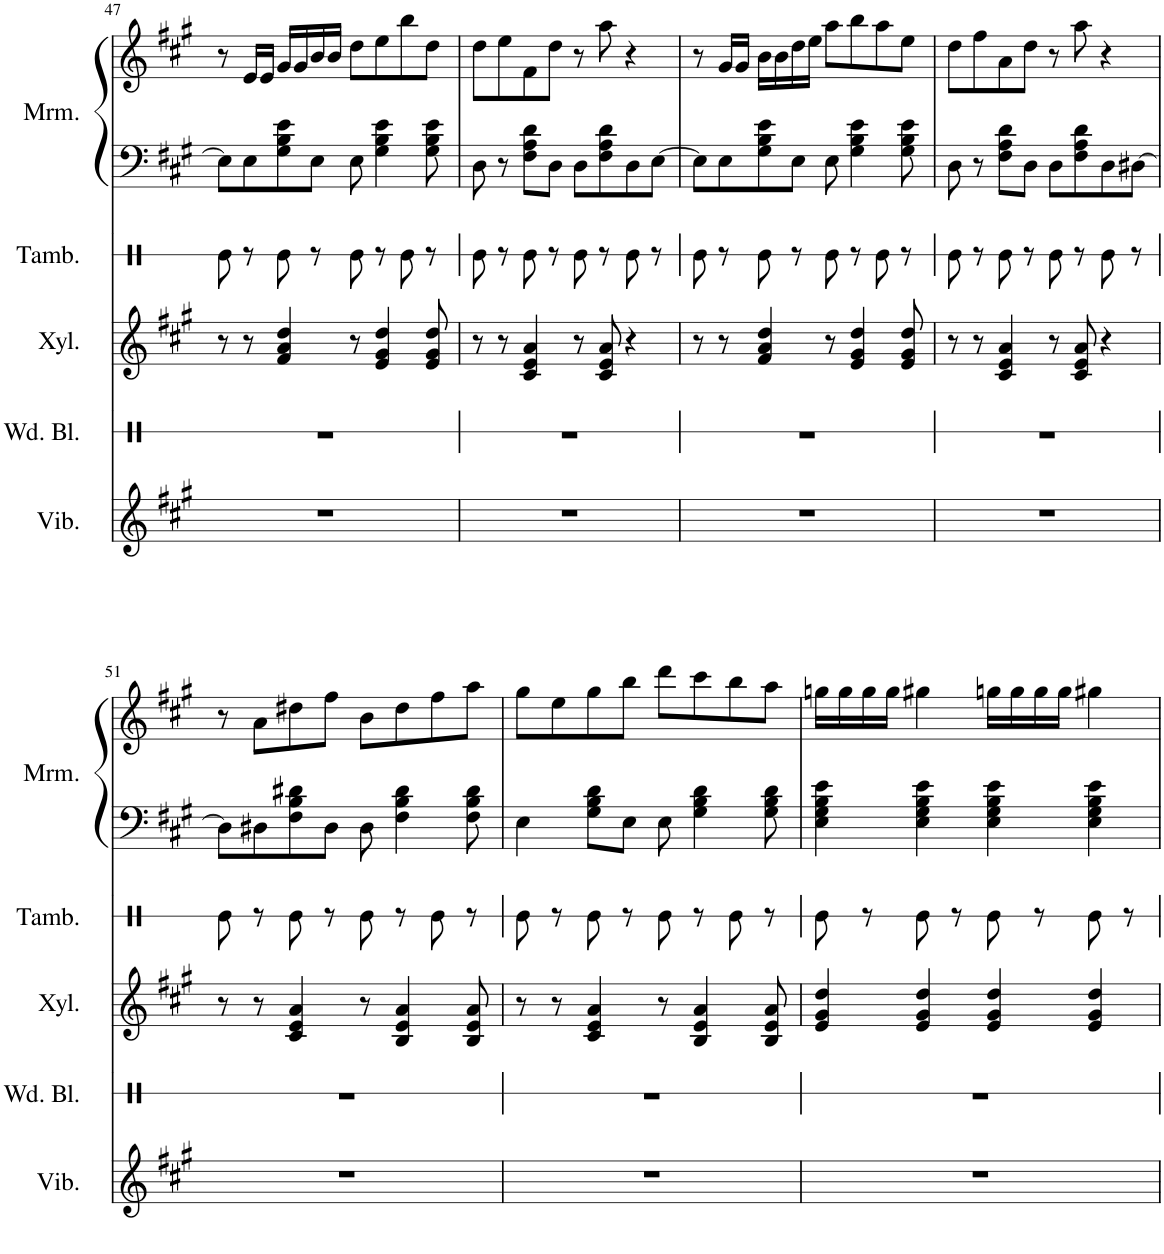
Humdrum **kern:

**kern	**kern	**kern	**kern	**kern	**kern
*part5	*part4	*part3	*part2	*part1	*part1
*staff6	*staff5	*staff4	*staff3	*staff2	*staff1
*I"Vibraphone	*I"Wood Blocks	*I"Xylophone	*I"Tambourine	*I"Marimba	*
*I'Vib.	*I'Wd. Bl.	*I'Xyl.	*I'Tamb.	*I'Mrm.	*
!!LO:PB:g=z
*clefG2	*clefX	*clefG2	*clefX	*clefF4	*clefG2
*	*	*Trd-7c-12	*	*	*
*k[f#c#g#]	*k[]	*k[f#c#g#]	*k[]	*k[f#c#g#]	*k[f#c#g#]
*M4/4	*M4/4	*M4/4	*M4/4	*M4/4	*M4/4
=47	=47	=47	=47	=47	=47
1r	1r	8r	8Re\	8E\L]	8r
.	.	8r	8r	8E\	16e/LL
.	.	.	.	.	16e/JJ
.	.	4f#/ 4a/ 4dd/	8Re\	8G#\ 8B\ 8e\	16g#/LL
.	.	.	.	.	16g#/
.	.	.	8r	8E\J	16b/
.	.	.	.	.	16b/JJ
.	.	8r	8Re\	8E\	8dd\L
.	.	4e/ 4g#/ 4dd/	8r	4G#\ 4B\ 4e\	8ee\
.	.	.	8Re\	.	8bb\
.	.	8e/ 8g#/ 8dd/	8r	8G#\ 8B\ 8e\	8dd\J
=48	=48	=48	=48	=48	=48
1r	1r	8r	8Re\	8D\	8dd\L
.	.	8r	8r	8r	8ee\
.	.	4c#/ 4e/ 4a/	8Re\	8F#\ 8A\ 8d\L	8f#\
.	.	.	8r	8D\J	8dd\J
.	.	8r	8Re\	8D\L	8r
.	.	8c#/ 8e/ 8a/	8r	8F#\ 8A\ 8d\	8aa\
.	.	4r	8Re\	8D\	4r
.	.	.	8r	[8E\J	.
=49	=49	=49	=49	=49	=49
1r	1r	8r	8Re\	8E\L]	8r
.	.	8r	8r	8E\	16g#/LL
.	.	.	.	.	16g#/JJ
.	.	4f#/ 4a/ 4dd/	8Re\	8G#\ 8B\ 8e\	16b\LL
.	.	.	.	.	16b\
.	.	.	8r	8E\J	16dd\
.	.	.	.	.	16ee\JJ
.	.	8r	8Re\	8E\	8aa\L
.	.	4e/ 4g#/ 4dd/	8r	4G#\ 4B\ 4e\	8bb\
.	.	.	8Re\	.	8aa\
.	.	8e/ 8g#/ 8dd/	8r	8G#\ 8B\ 8e\	8ee\J
=50	=50	=50	=50	=50	=50
1r	1r	8r	8Re\	8D\	8dd\L
.	.	8r	8r	8r	8ff#\
.	.	4c#/ 4e/ 4a/	8Re\	8F#\ 8A\ 8d\L	8a\
.	.	.	8r	8D\J	8dd\J
.	.	8r	8Re\	8D\L	8r
.	.	8c#/ 8e/ 8a/	8r	8F#\ 8A\ 8d\	8aa\
.	.	4r	8Re\	8D\	4r
.	.	.	8r	[8D#X\J	.
!!LO:LB:g=z
=51	=51	=51	=51	=51	=51
1r	1r	8r	8Re\	8D#\L]	8r
.	.	8r	8r	8D#X\	8a\L
.	.	4c#/ 4e/ 4a/	8Re\	8F#\ 8B\ 8d#X\	8dd#X\
.	.	.	8r	8D#\J	8ff#\J
.	.	8r	8Re\	8D#\	8b\L
.	.	4B/ 4e/ 4a/	8r	4F#\ 4B\ 4d#\	8dd#\
.	.	.	8Re\	.	8ff#\
.	.	8B/ 8e/ 8a/	8r	8F#\ 8B\ 8d#\	8aa\J
=52	=52	=52	=52	=52	=52
1r	1r	8r	8Re\	4E\	8gg#\L
.	.	8r	8r	.	8ee\
.	.	4c#/ 4e/ 4a/	8Re\	8G#\ 8B\ 8d\L	8gg#\
.	.	.	8r	8E\J	8bb\J
.	.	8r	8Re\	8E\	8ddd\L
.	.	4B/ 4e/ 4a/	8r	4G#\ 4B\ 4d\	8ccc#\
.	.	.	8Re\	.	8bb\
.	.	8B/ 8e/ 8a/	8r	8G#\ 8B\ 8d\	8aa\J
=53	=53	=53	=53	=53	=53
1r	1r	4e/ 4g#/ 4dd/	8Re\	4E\ 4G#\ 4B\ 4e\	16ggn\LL
.	.	.	.	.	16gg\
.	.	.	8r	.	16gg\
.	.	.	.	.	16gg\JJ
.	.	4e/ 4g#/ 4dd/	8Re\	4E\ 4G#\ 4B\ 4e\	4gg#X\
.	.	.	8r	.	.
.	.	4e/ 4g#/ 4dd/	8Re\	4E\ 4G#\ 4B\ 4e\	16ggn\LL
.	.	.	.	.	16gg\
.	.	.	8r	.	16gg\
.	.	.	.	.	16gg\JJ
.	.	4e/ 4g#/ 4dd/	8Re\	4E\ 4G#\ 4B\ 4e\	4gg#X\
.	.	.	8r	.	.
=	=	=	=	=	=
*-	*-	*-	*-	*-	*-
